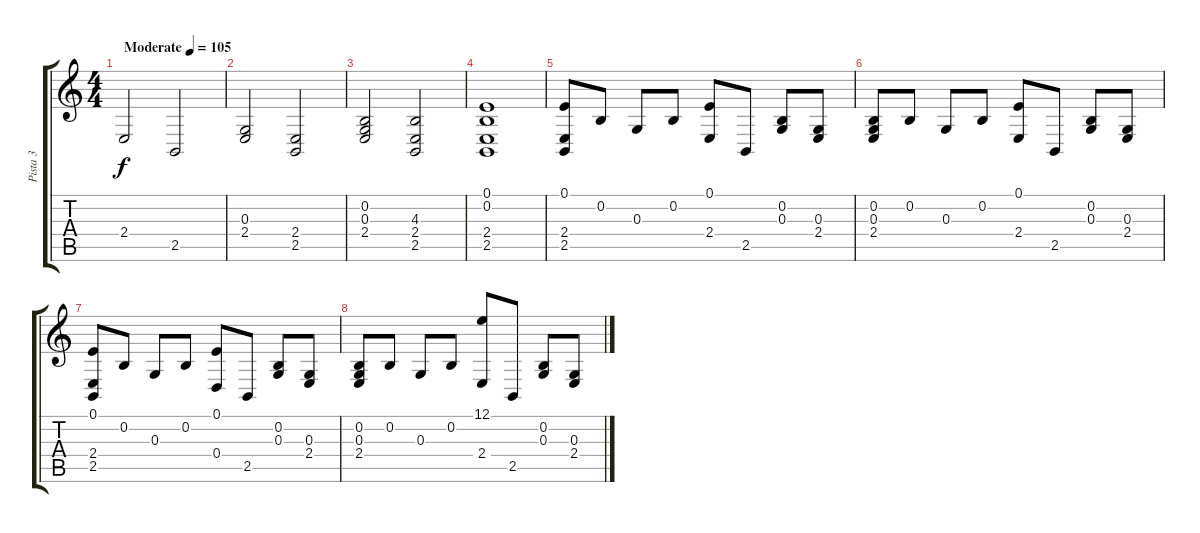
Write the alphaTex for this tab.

\track ("Pista 3" "Pista 3") {instrument drawbarorgan}
\staff {score tabs}
\tuning (E4 B3 G3 D3 A2 E2) {hide}
\ts (4 4)
\tempo (105 "Moderate")
\clef g2
\ks c
2.4.2{dy f instrument drawbarorgan} 2.5.2 |
(0.3 2.4).2 (2.4 2.5).2 |
(0.2 0.3 2.4).2 (4.3 2.4 2.5).2 |
(0.1 0.2 2.4 2.5).1 |
(0.1 2.4 2.5).8 0.2.8 0.3.8 0.2.8 (0.1 2.4).8 2.5.8 (0.2 0.3).8 (0.3 2.4).8 |
(0.2 0.3 2.4).8 0.2.8 0.3.8 0.2.8 (0.1 2.4).8 2.5.8 (0.2 0.3).8 (0.3 2.4).8 |
(0.1 2.4 2.5).8 0.2.8 0.3.8 0.2.8 (0.1 0.4).8 2.5.8 (0.2 0.3).8 (0.3 2.4).8 |
(0.2 0.3 2.4).8 0.2.8 0.3.8 0.2.8 (12.1 2.4).8 2.5.8 (0.2 0.3).8 (0.3 2.4).8
